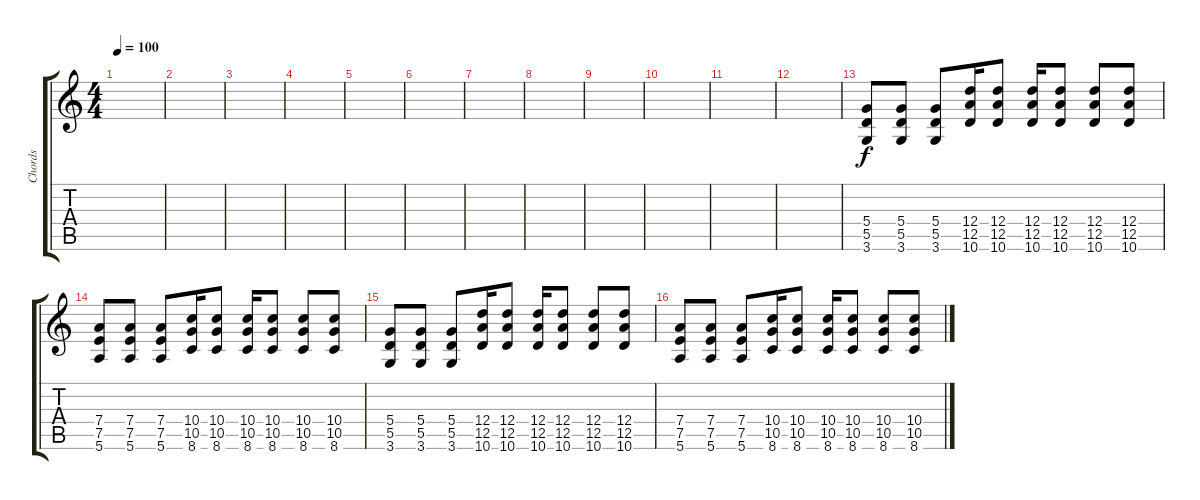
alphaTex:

\track ("Chords" "Chords") {instrument acousticguitarsteel}
\staff {score tabs}
\tuning (E4 B3 G3 D3 A2 E2) {hide}
\ts (4 4)
\tempo 100
\clef g2
\ks c
|
|
|
|
|
|
|
|
|
|
|
|
(5.4 5.5 3.6).8 (5.4 5.5 3.6).8 (5.4 5.5 3.6).8 (12.4 12.5 10.6).16 (12.4 12.5 10.6).8 (12.4 12.5 10.6).16 (12.4 12.5 10.6).8 (12.4 12.5 10.6).8 (12.4 12.5 10.6).8 |
(7.4 7.5 5.6).8 (7.4 7.5 5.6).8 (7.4 7.5 5.6).8 (10.4 10.5 8.6).16 (10.4 10.5 8.6).8 (10.4 10.5 8.6).16 (10.4 10.5 8.6).8 (10.4 10.5 8.6).8 (10.4 10.5 8.6).8 |
(5.4 5.5 3.6).8 (5.4 5.5 3.6).8 (5.4 5.5 3.6).8 (12.4 12.5 10.6).16 (12.4 12.5 10.6).8 (12.4 12.5 10.6).16 (12.4 12.5 10.6).8 (12.4 12.5 10.6).8 (12.4 12.5 10.6).8 |
(7.4 7.5 5.6).8 (7.4 7.5 5.6).8 (7.4 7.5 5.6).8 (10.4 10.5 8.6).16 (10.4 10.5 8.6).8 (10.4 10.5 8.6).16 (10.4 10.5 8.6).8 (10.4 10.5 8.6).8 (10.4 10.5 8.6).8
